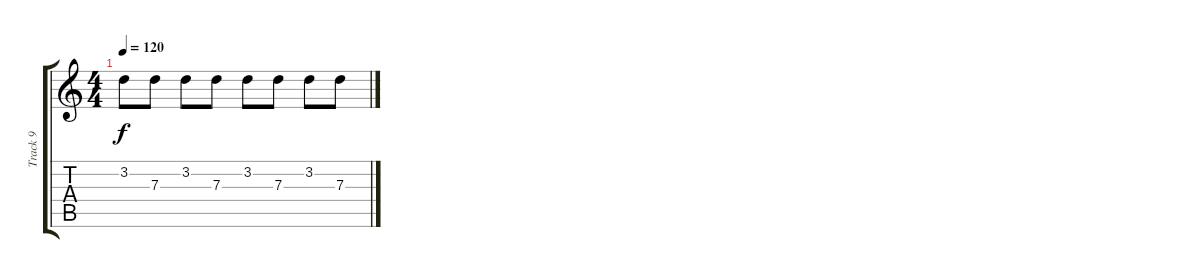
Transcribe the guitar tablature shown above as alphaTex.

\track ("Track 9" "Track 9") {instrument overdrivenguitar}
\staff {score tabs}
\tuning (E4 B3 G3 D3 A2 E2) {hide}
\ts (4 4)
\tempo 120
\clef g2
\ks c
3.2.8{dy f} 7.3.8 3.2.8 7.3.8 3.2.8 7.3.8 3.2.8 7.3.8
